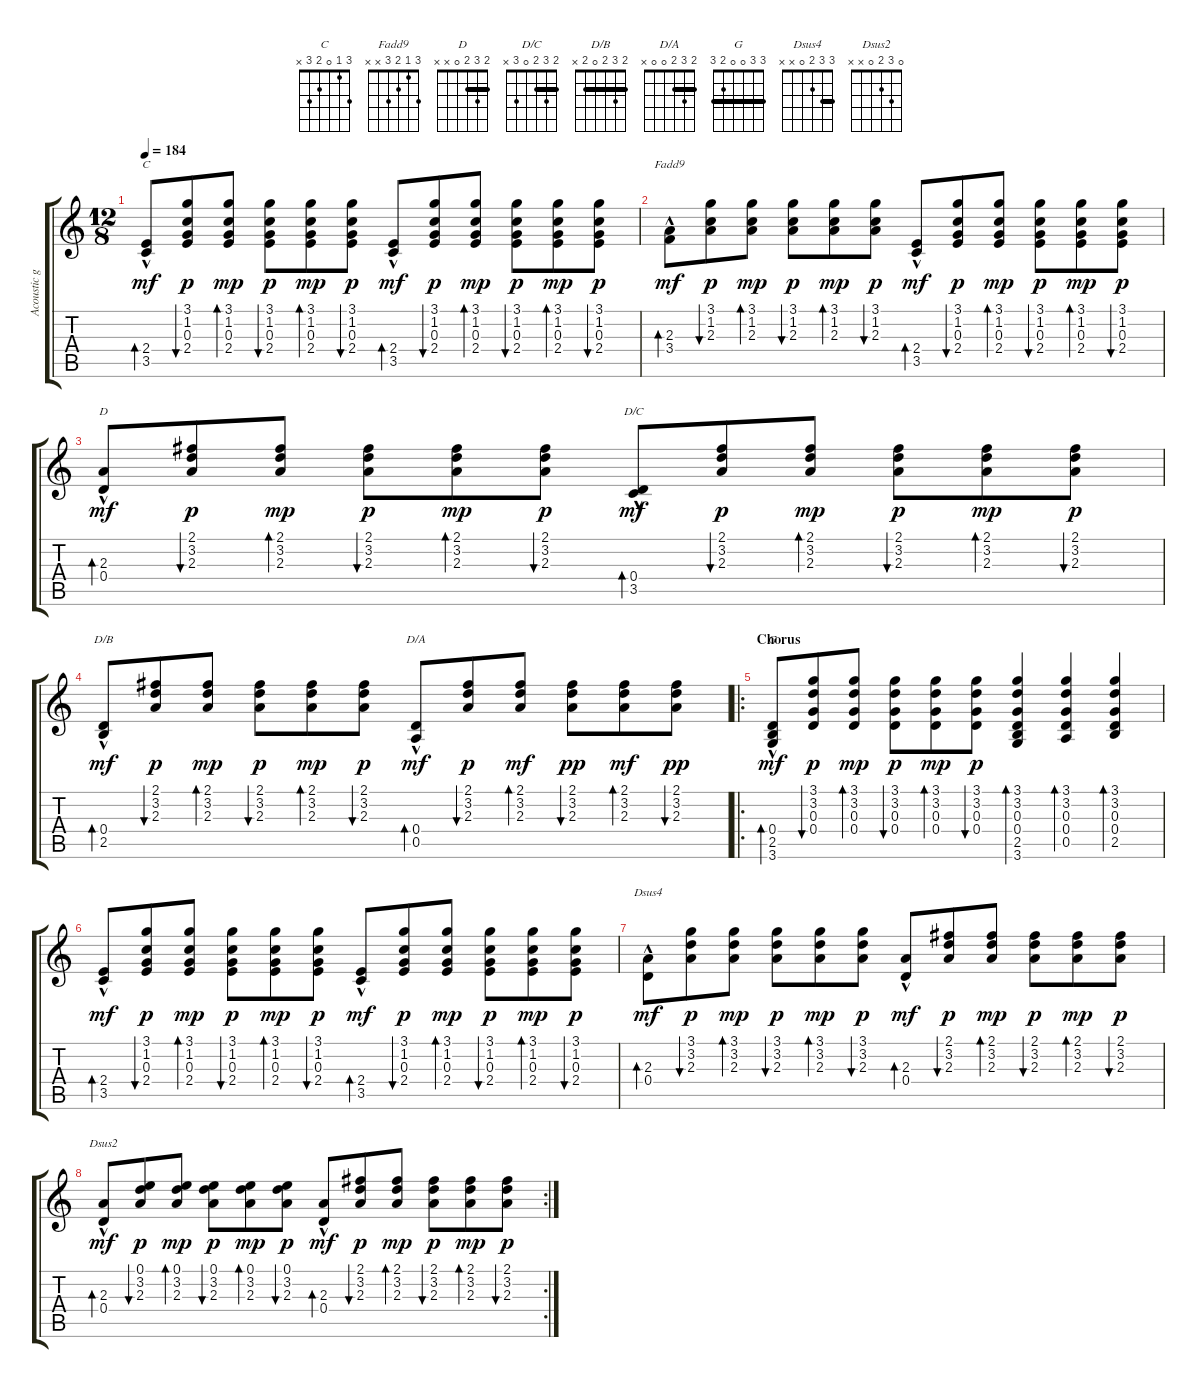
\track ("Acoustic guitar - Lennon" "Acoustic g") {instrument acousticguitarsteel}
\staff {score tabs}
\tuning (E4 B3 G3 D3 A2 E2) {hide}
\chord ("C" 3 1 0 2 3 x)
\chord ("Fadd9" 3 1 2 3 x x)
\chord ("D" 2 3 2 0 x x) {barre 2}
\chord ("D/C" 2 3 2 0 3 x) {barre 2}
\chord ("D/B" 2 3 2 0 2 x) {barre 2}
\chord ("D/A" 2 3 2 0 0 x) {barre 2}
\chord ("G" 3 3 0 0 2 3) {barre 3}
\chord ("Dsus4" 3 3 2 0 x x) {barre 3}
\chord ("Dsus2" 0 3 2 0 x x)
\ts (12 8)
\tempo 184
\clef g2
\ks c
(2.4 3.5{hac}).8{bd 60 ch "C" dy mf} (3.1 1.2 0.3 2.4).8{bu 60 dy p} (3.1 1.2 0.3 2.4).8{bd 60 dy mp} (3.1 1.2 0.3 2.4).8{bu 60 dy p} (3.1 1.2 0.3 2.4).8{bd 60 dy mp} (3.1 1.2 0.3 2.4).8{bu 60 dy p} (2.4 3.5{hac}).8{bd 60 dy mf} (3.1 1.2 0.3 2.4).8{bu 60 dy p} (3.1 1.2 0.3 2.4).8{bd 60 dy mp} (3.1 1.2 0.3 2.4).8{bu 60 dy p} (3.1 1.2 0.3 2.4).8{bd 60 dy mp} (3.1 1.2 0.3 2.4).8{bu 60 dy p} |
(2.3 3.4{hac}).8{bd 60 ch "Fadd9" dy mf} (3.1 1.2 2.3).8{bu 60 dy p} (3.1 1.2 2.3).8{bd 60 dy mp} (3.1 1.2 2.3).8{bu 60 dy p} (3.1 1.2 2.3).8{bd 60 dy mp} (3.1 1.2 2.3).8{bu 60 dy p} (2.4{hac} 3.5{hac}).8{bd 60 dy mf} (3.1 1.2 0.3 2.4).8{bu 60 dy p} (3.1 1.2 0.3 2.4).8{bd 60 dy mp} (3.1 1.2 0.3 2.4).8{bu 60 dy p} (3.1 1.2 0.3 2.4).8{bd 60 dy mp} (3.1 1.2 0.3 2.4).8{bu 60 dy p} |
(2.3 0.4{hac}).8{bd 60 ch "D" dy mf} (2.1 3.2 2.3).8{bu 60 dy p} (2.1 3.2 2.3).8{bd 60 dy mp} (2.1 3.2 2.3).8{bu 60 dy p} (2.1 3.2 2.3).8{bd 60 dy mp} (2.1 3.2 2.3).8{bu 60 dy p} (0.4{hac} 3.5{hac}).8{bd 60 ch "D/C" dy mf} (2.1 3.2 2.3).8{bu 60 dy p} (2.1 3.2 2.3).8{bd 60 dy mp} (2.1 3.2 2.3).8{bu 60 dy p} (2.1 3.2 2.3).8{bd 60 dy mp} (2.1 3.2 2.3).8{bu 60 dy p} |
(0.4{hac} 2.5{hac}).8{bd 60 ch "D/B" dy mf} (2.1 3.2 2.3).8{bu 60 dy p} (2.1 3.2 2.3).8{bd 60 dy mp} (2.1 3.2 2.3).8{bu 60 dy p} (2.1 3.2 2.3).8{bd 60 dy mp} (2.1 3.2 2.3).8{bu 60 dy p} (0.4{hac} 0.5{hac}).8{bd 60 ch "D/A" dy mf} (2.1 3.2 2.3).8{bu 60 dy p} (2.1 3.2 2.3).8{bd 60 dy mf} (2.1 3.2 2.3).8{bu 60 dy pp} (2.1 3.2 2.3).8{bd 60 dy mf} (2.1 3.2 2.3).8{bu 60 dy pp} |
\ro
\section ("" "Chorus")
(0.4 2.5{hac} 3.6{hac}).8{bd 60 ch "G" dy mf} (3.1 3.2 0.3 0.4).8{bu 60 dy p} (3.1 3.2 0.3 0.4).8{bd 60 dy mp} (3.1 3.2 0.3 0.4).8{bu 60 dy p} (3.1 3.2 0.3 0.4).8{bd 60 dy mp} (3.1 3.2 0.3 0.4).8{bu 60 dy p} (3.1 3.2 0.3 0.4 2.5 3.6).4{bd 60} (3.1 3.2 0.3 0.4 0.5).4{bd 60} (3.1 3.2 0.3 0.4 2.5).4{bd 60} |
(2.4 3.5{hac}).8{bd 60 dy mf} (3.1 1.2 0.3 2.4).8{bu 60 dy p} (3.1 1.2 0.3 2.4).8{bd 60 dy mp} (3.1 1.2 0.3 2.4).8{bu 60 dy p} (3.1 1.2 0.3 2.4).8{bd 60 dy mp} (3.1 1.2 0.3 2.4).8{bu 60 dy p} (2.4 3.5{hac}).8{bd 60 dy mf} (3.1 1.2 0.3 2.4).8{bu 60 dy p} (3.1 1.2 0.3 2.4).8{bd 60 dy mp} (3.1 1.2 0.3 2.4).8{bu 60 dy p} (3.1 1.2 0.3 2.4).8{bd 60 dy mp} (3.1 1.2 0.3 2.4).8{bu 60 dy p} |
(2.3 0.4{hac}).8{bd 60 ch "Dsus4" dy mf} (3.1 3.2 2.3).8{bu 60 dy p} (3.1 3.2 2.3).8{bd 60 dy mp} (3.1 3.2 2.3).8{bu 60 dy p} (3.1 3.2 2.3).8{bd 60 dy mp} (3.1 3.2 2.3).8{bu 60 dy p} (2.3{hac} 0.4{hac}).8{bd 60 dy mf} (2.1 3.2 2.3).8{bu 60 dy p} (2.1 3.2 2.3).8{bd 60 dy mp} (2.1 3.2 2.3).8{bu 60 dy p} (2.1 3.2 2.3).8{bd 60 dy mp} (2.1 3.2 2.3).8{bu 60 dy p} |
\rc 2
(2.3 0.4{hac}).8{bd 60 ch "Dsus2" dy mf} (0.1 3.2 2.3).8{bu 60 dy p} (0.1 3.2 2.3).8{bd 60 dy mp} (0.1 3.2 2.3).8{bu 60 dy p} (0.1 3.2 2.3).8{bd 60 dy mp} (0.1 3.2 2.3).8{bu 60 dy p} (2.3{hac} 0.4{hac}).8{bd 60 dy mf} (2.1 3.2 2.3).8{bu 60 dy p} (2.1 3.2 2.3).8{bd 60 dy mp} (2.1 3.2 2.3).8{bu 60 dy p} (2.1 3.2 2.3).8{bd 60 dy mp} (2.1 3.2 2.3).8{bu 60 dy p}
